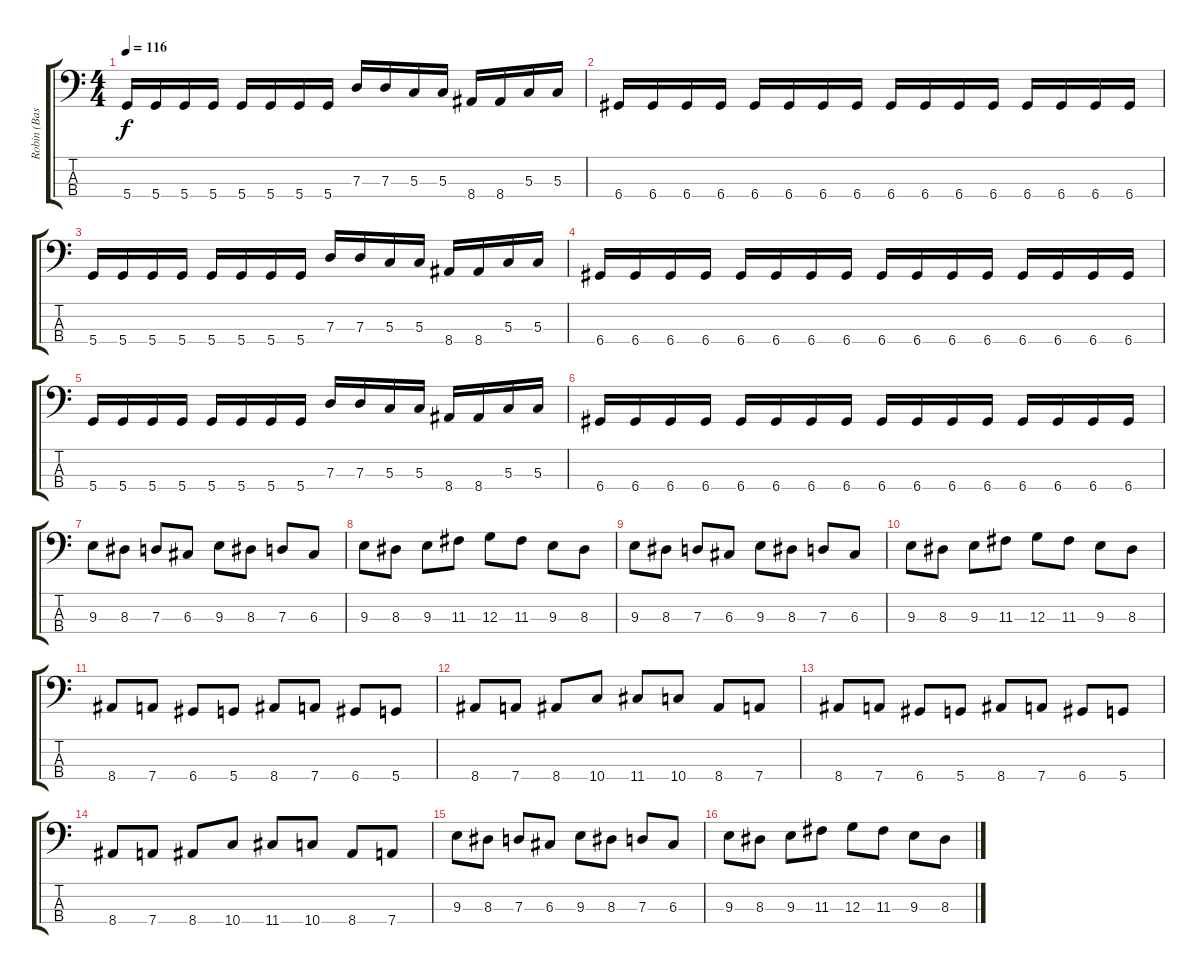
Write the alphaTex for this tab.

\track ("Robin (Bass)" "Robin (Bas") {instrument electricbassfinger}
\staff {score tabs}
\tuning (F2 C2 G1 D1) {hide}
\ts (4 4)
\tempo 116
\clef f4
\ks c
5.4.16{dy f} 5.4.16 5.4.16 5.4.16 5.4.16 5.4.16 5.4.16 5.4.16 7.3.16 7.3.16 5.3.16 5.3.16 8.4.16 8.4.16 5.3.16 5.3.16 |
6.4.16 6.4.16 6.4.16 6.4.16 6.4.16 6.4.16 6.4.16 6.4.16 6.4.16 6.4.16 6.4.16 6.4.16 6.4.16 6.4.16 6.4.16 6.4.16 |
5.4.16 5.4.16 5.4.16 5.4.16 5.4.16 5.4.16 5.4.16 5.4.16 7.3.16 7.3.16 5.3.16 5.3.16 8.4.16 8.4.16 5.3.16 5.3.16 |
6.4.16 6.4.16 6.4.16 6.4.16 6.4.16 6.4.16 6.4.16 6.4.16 6.4.16 6.4.16 6.4.16 6.4.16 6.4.16 6.4.16 6.4.16 6.4.16 |
5.4.16 5.4.16 5.4.16 5.4.16 5.4.16 5.4.16 5.4.16 5.4.16 7.3.16 7.3.16 5.3.16 5.3.16 8.4.16 8.4.16 5.3.16 5.3.16 |
6.4.16 6.4.16 6.4.16 6.4.16 6.4.16 6.4.16 6.4.16 6.4.16 6.4.16 6.4.16 6.4.16 6.4.16 6.4.16 6.4.16 6.4.16 6.4.16 |
9.3.8 8.3.8 7.3.8 6.3.8 9.3.8 8.3.8 7.3.8 6.3.8 |
9.3.8 8.3.8 9.3.8 11.3.8 12.3.8 11.3.8 9.3.8 8.3.8 |
9.3.8 8.3.8 7.3.8 6.3.8 9.3.8 8.3.8 7.3.8 6.3.8 |
9.3.8 8.3.8 9.3.8 11.3.8 12.3.8 11.3.8 9.3.8 8.3.8 |
8.4.8 7.4.8 6.4.8 5.4.8 8.4.8 7.4.8 6.4.8 5.4.8 |
8.4.8 7.4.8 8.4.8 10.4.8 11.4.8 10.4.8 8.4.8 7.4.8 |
8.4.8 7.4.8 6.4.8 5.4.8 8.4.8 7.4.8 6.4.8 5.4.8 |
8.4.8 7.4.8 8.4.8 10.4.8 11.4.8 10.4.8 8.4.8 7.4.8 |
9.3.8 8.3.8 7.3.8 6.3.8 9.3.8 8.3.8 7.3.8 6.3.8 |
9.3.8 8.3.8 9.3.8 11.3.8 12.3.8 11.3.8 9.3.8 8.3.8
